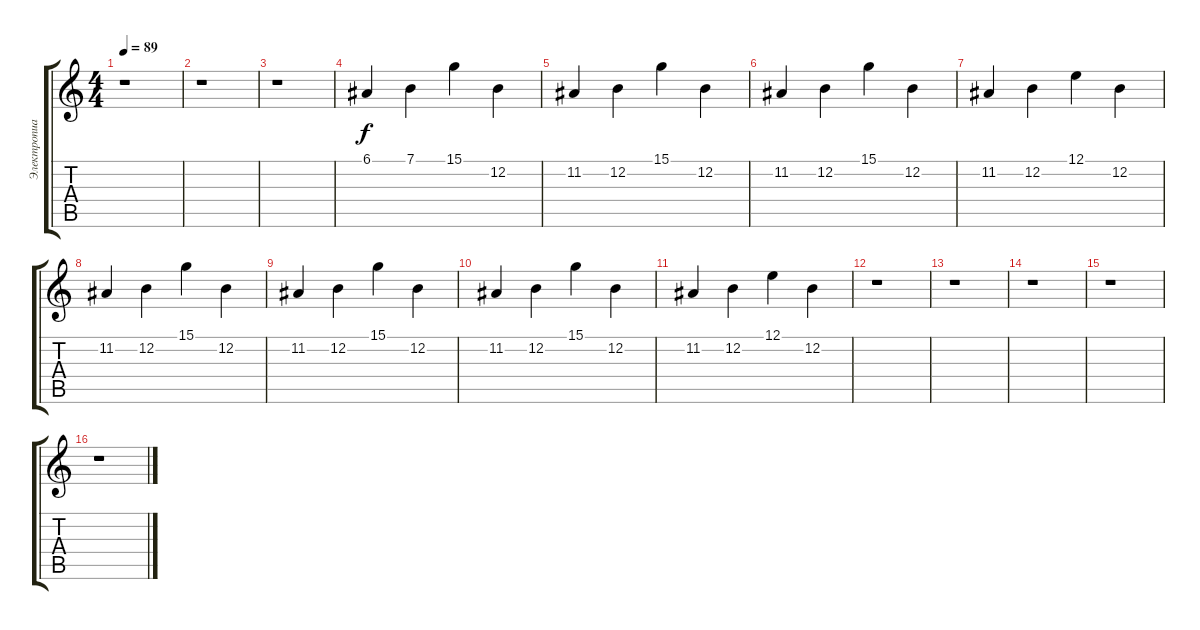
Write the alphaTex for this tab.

\track ("Электропиано" "Электропиа") {instrument vibraphone}
\staff {score tabs}
\tuning (E4 B3 G3 D3 A2 E2) {hide}
\ts (4 4)
\tempo 89
\clef g2
\ks c
r.1{dy f} |
r.1 |
r.1 |
6.1.4 7.1.4 15.1.4 12.2.4 |
11.2.4 12.2.4 15.1.4 12.2.4 |
11.2.4 12.2.4 15.1.4 12.2.4 |
11.2.4 12.2.4 12.1.4 12.2.4 |
11.2.4 12.2.4 15.1.4 12.2.4 |
11.2.4 12.2.4 15.1.4 12.2.4 |
11.2.4 12.2.4 15.1.4 12.2.4 |
11.2.4 12.2.4 12.1.4 12.2.4 |
r.1 |
r.1 |
r.1 |
r.1 |
r.1
